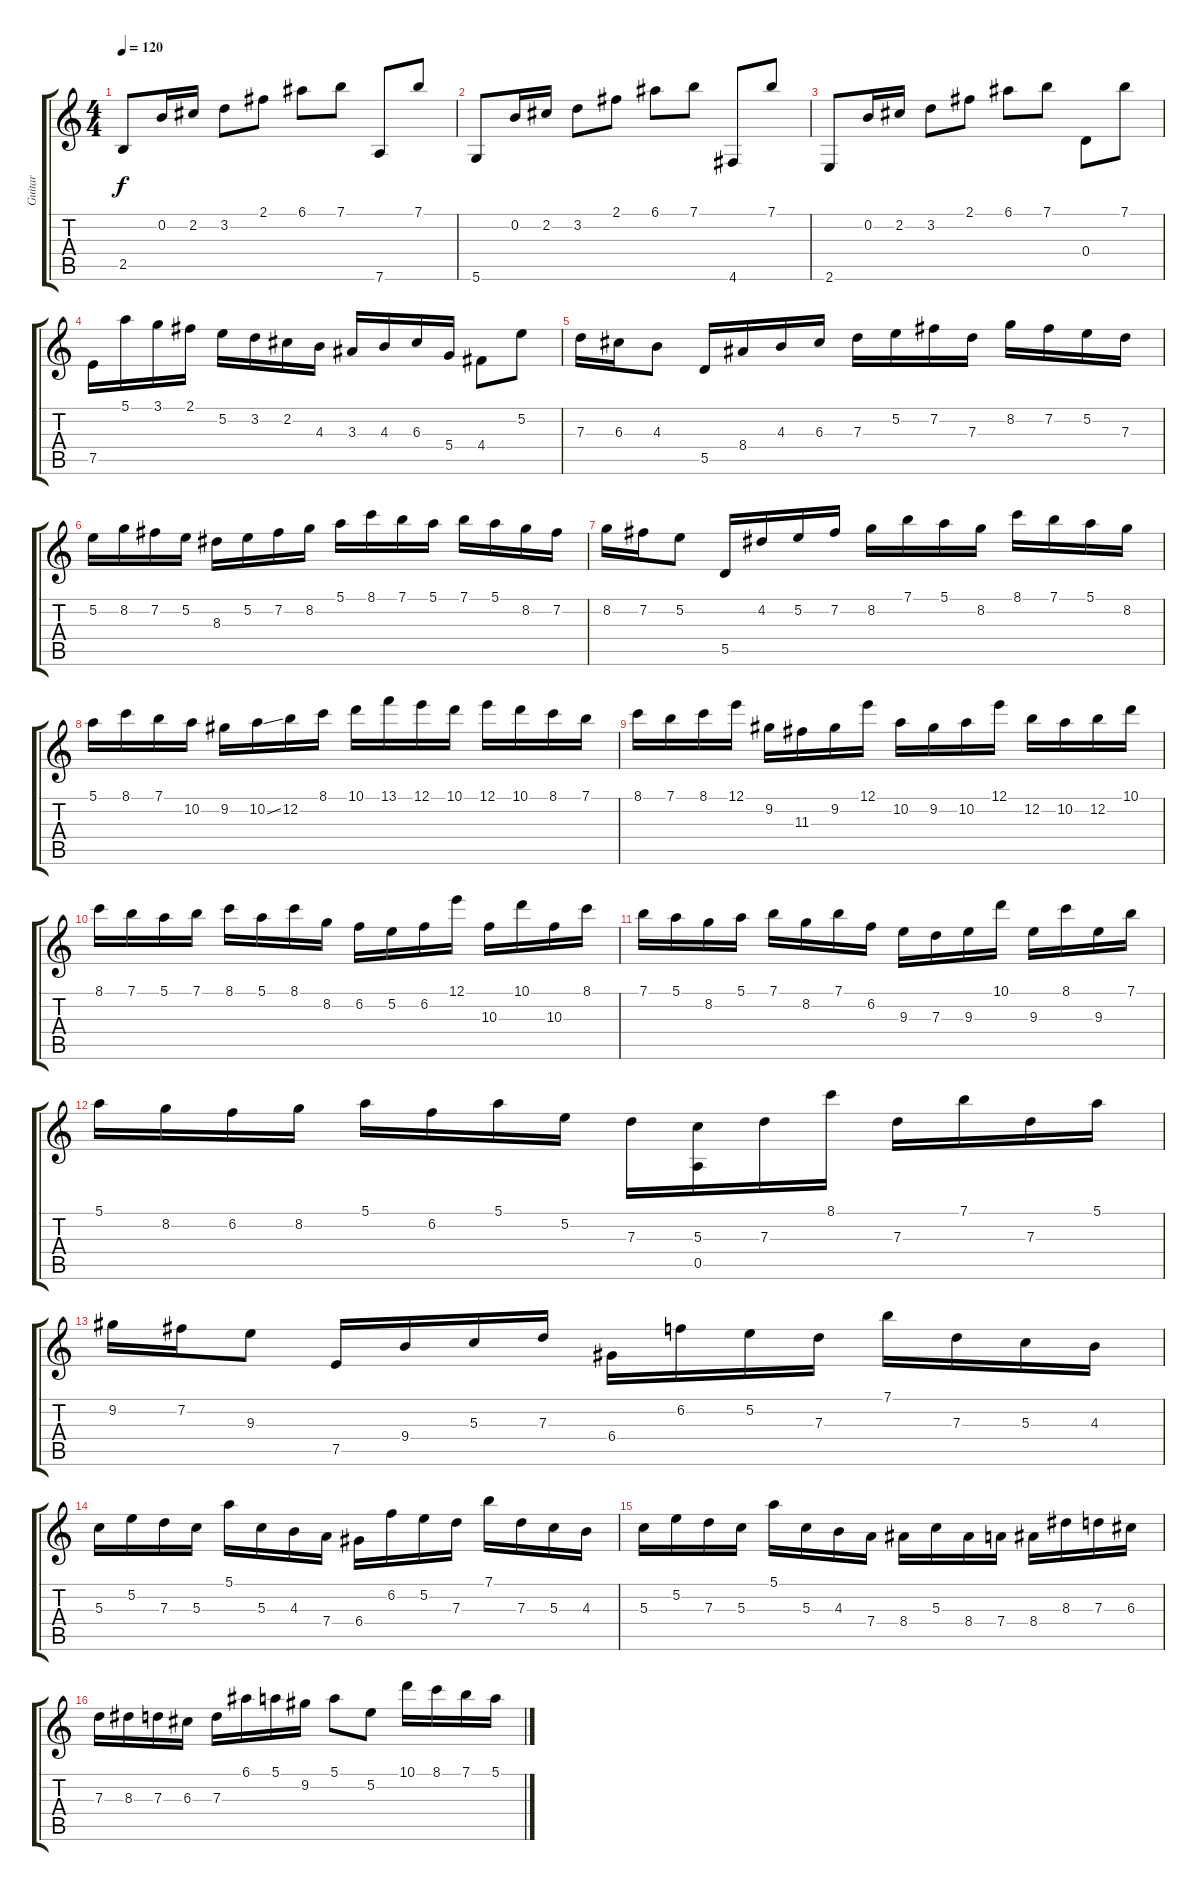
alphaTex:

\track ("Guitar" "Guitar") {instrument overdrivenguitar}
\staff {score tabs}
\tuning (E4 B3 G3 D3 A2 D2) {hide}
\ts (4 4)
\tempo 120
\clef g2
\ks c
2.5.8{dy f} 0.2.16 2.2.16 3.2.8 2.1.8 6.1.8 7.1.8 7.6.8 7.1.8 |
5.6.8 0.2.16 2.2.16 3.2.8 2.1.8 6.1.8 7.1.8 4.6.8 7.1.8 |
2.6.8 0.2.16 2.2.16 3.2.8 2.1.8 6.1.8 7.1.8 0.4.8 7.1.8 |
7.5.16 5.1.16 3.1.16 2.1.16 5.2.16 3.2.16 2.2.16 4.3.16 3.3.16 4.3.16 6.3.16 5.4.16 4.4.8 5.2.8 |
7.3.16 6.3.16 4.3.8 5.5.16 8.4.16 4.3.16 6.3.16 7.3.16 5.2.16 7.2.16 7.3.16 8.2.16 7.2.16 5.2.16 7.3.16 |
5.2.16 8.2.16 7.2.16 5.2.16 8.3.16 5.2.16 7.2.16 8.2.16 5.1.16 8.1.16 7.1.16 5.1.16 7.1.16 5.1.16 8.2.16 7.2.16 |
8.2.16 7.2.16 5.2.8 5.5.16 4.2.16 5.2.16 7.2.16 8.2.16 7.1.16 5.1.16 8.2.16 8.1.16 7.1.16 5.1.16 8.2.16 |
5.1.16 8.1.16 7.1.16 10.2.16 9.2.16 10.2{ss}.16 12.2.16 8.1.16 10.1.16 13.1.16 12.1.16 10.1.16 12.1.16 10.1.16 8.1.16 7.1.16 |
8.1.16 7.1.16 8.1.16 12.1.16 9.2.16 11.3.16 9.2.16 12.1.16 10.2.16 9.2.16 10.2.16 12.1.16 12.2.16 10.2.16 12.2.16 10.1.16 |
8.1.16 7.1.16 5.1.16 7.1.16 8.1.16 5.1.16 8.1.16 8.2.16 6.2.16 5.2.16 6.2.16 12.1.16 10.3.16 10.1.16 10.3.16 8.1.16 |
7.1.16 5.1.16 8.2.16 5.1.16 7.1.16 8.2.16 7.1.16 6.2.16 9.3.16 7.3.16 9.3.16 10.1.16 9.3.16 8.1.16 9.3.16 7.1.16 |
5.1.16 8.2.16 6.2.16 8.2.16 5.1.16 6.2.16 5.1.16 5.2.16 7.3.16 (5.3 0.5).16 7.3.16 8.1.16 7.3.16 7.1.16 7.3.16 5.1.16 |
9.2.16 7.2.16 9.3.8 7.5.16 9.4.16 5.3.16 7.3.16 6.4.16 6.2.16 5.2.16 7.3.16 7.1.16 7.3.16 5.3.16 4.3.16 |
5.3.16 5.2.16 7.3.16 5.3.16 5.1.16 5.3.16 4.3.16 7.4.16 6.4.16 6.2.16 5.2.16 7.3.16 7.1.16 7.3.16 5.3.16 4.3.16 |
5.3.16 5.2.16 7.3.16 5.3.16 5.1.16 5.3.16 4.3.16 7.4.16 8.4.16 5.3.16 8.4.16 7.4.16 8.4.16 8.3.16 7.3.16 6.3.16 |
7.3.16 8.3.16 7.3.16 6.3.16 7.3.16 6.1.16 5.1.16 9.2.16 5.1.8 5.2.8 10.1.16 8.1.16 7.1.16 5.1.16
